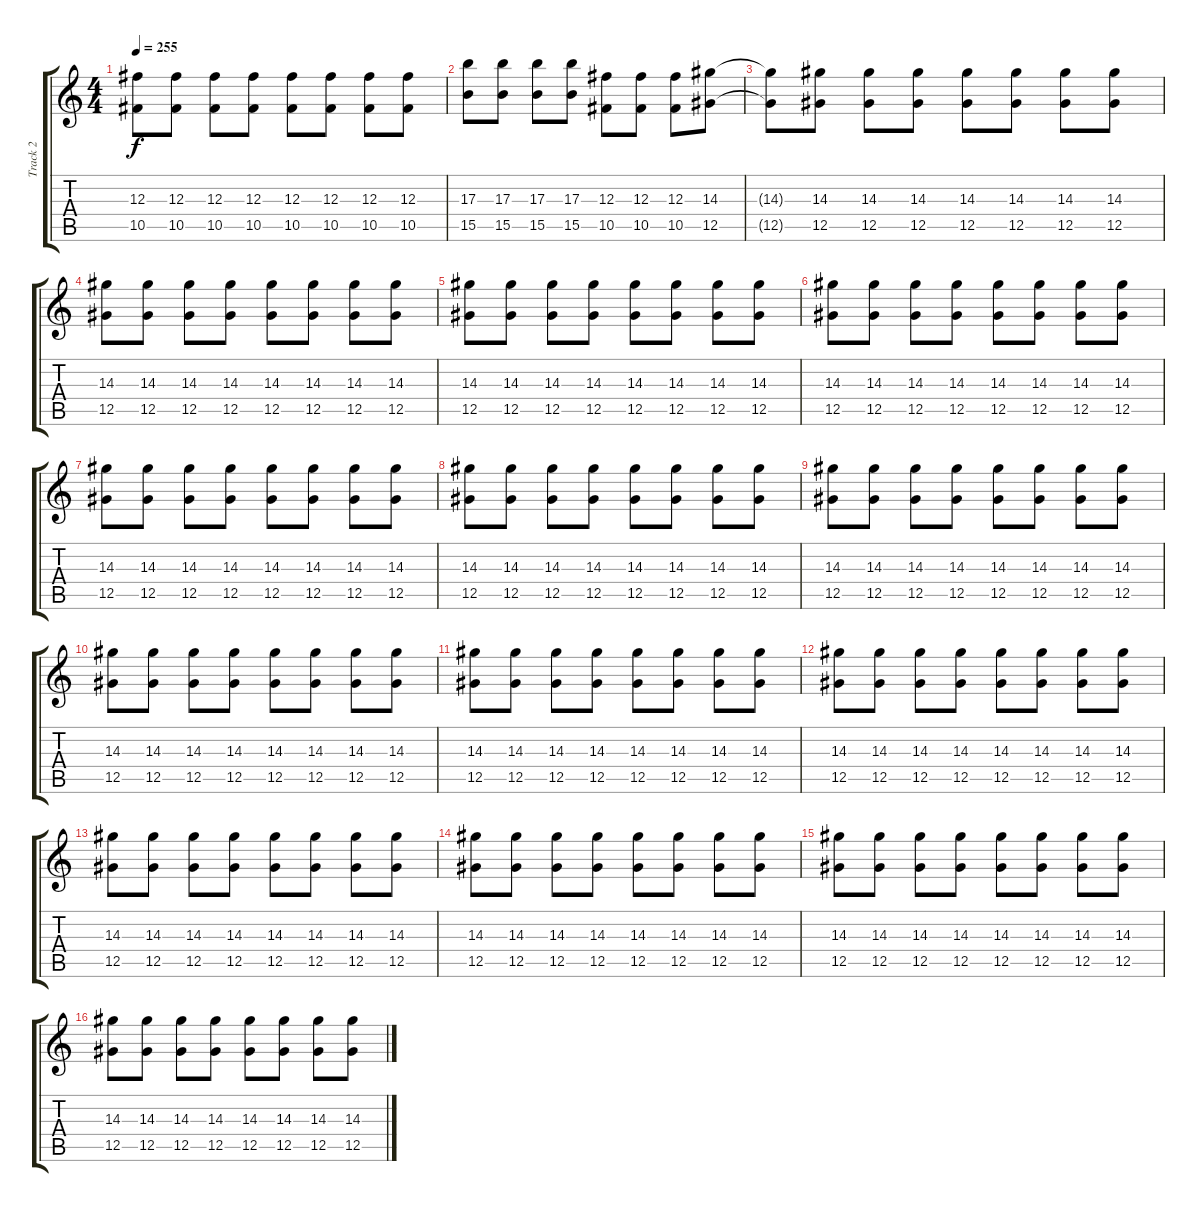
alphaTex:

\track ("Track 2" "Track 2") {instrument distortionguitar}
\staff {score tabs}
\tuning (Eb4 Bb3 Gb3 Db3 Ab2 Db2) {hide}
\ts (4 4)
\tempo 255
\clef g2
\ks c
(12.3 10.5).8{dy f} (12.3 10.5).8 (12.3 10.5).8 (12.3 10.5).8 (12.3 10.5).8 (12.3 10.5).8 (12.3 10.5).8 (12.3 10.5).8 |
(17.3 15.5).8 (17.3 15.5).8 (17.3 15.5).8 (17.3 15.5).8 (12.3 10.5).8 (12.3 10.5).8 (12.3 10.5).8 (14.3 12.5).8 |
(14.3{t} 12.5{t}).8 (14.3 12.5).8 (14.3 12.5).8 (14.3 12.5).8 (14.3 12.5).8 (14.3 12.5).8 (14.3 12.5).8 (14.3 12.5).8 |
(14.3 12.5).8 (14.3 12.5).8 (14.3 12.5).8 (14.3 12.5).8 (14.3 12.5).8 (14.3 12.5).8 (14.3 12.5).8 (14.3 12.5).8 |
(14.3 12.5).8 (14.3 12.5).8 (14.3 12.5).8 (14.3 12.5).8 (14.3 12.5).8 (14.3 12.5).8 (14.3 12.5).8 (14.3 12.5).8 |
(14.3 12.5).8 (14.3 12.5).8 (14.3 12.5).8 (14.3 12.5).8 (14.3 12.5).8 (14.3 12.5).8 (14.3 12.5).8 (14.3 12.5).8 |
(14.3 12.5).8 (14.3 12.5).8 (14.3 12.5).8 (14.3 12.5).8 (14.3 12.5).8 (14.3 12.5).8 (14.3 12.5).8 (14.3 12.5).8 |
(14.3 12.5).8 (14.3 12.5).8 (14.3 12.5).8 (14.3 12.5).8 (14.3 12.5).8 (14.3 12.5).8 (14.3 12.5).8 (14.3 12.5).8 |
(14.3 12.5).8 (14.3 12.5).8 (14.3 12.5).8 (14.3 12.5).8 (14.3 12.5).8 (14.3 12.5).8 (14.3 12.5).8 (14.3 12.5).8 |
(14.3 12.5).8 (14.3 12.5).8 (14.3 12.5).8 (14.3 12.5).8 (14.3 12.5).8 (14.3 12.5).8 (14.3 12.5).8 (14.3 12.5).8 |
(14.3 12.5).8 (14.3 12.5).8 (14.3 12.5).8 (14.3 12.5).8 (14.3 12.5).8 (14.3 12.5).8 (14.3 12.5).8 (14.3 12.5).8 |
(14.3 12.5).8 (14.3 12.5).8 (14.3 12.5).8 (14.3 12.5).8 (14.3 12.5).8 (14.3 12.5).8 (14.3 12.5).8 (14.3 12.5).8 |
(14.3 12.5).8 (14.3 12.5).8 (14.3 12.5).8 (14.3 12.5).8 (14.3 12.5).8 (14.3 12.5).8 (14.3 12.5).8 (14.3 12.5).8 |
(14.3 12.5).8 (14.3 12.5).8 (14.3 12.5).8 (14.3 12.5).8 (14.3 12.5).8 (14.3 12.5).8 (14.3 12.5).8 (14.3 12.5).8 |
(14.3 12.5).8 (14.3 12.5).8 (14.3 12.5).8 (14.3 12.5).8 (14.3 12.5).8 (14.3 12.5).8 (14.3 12.5).8 (14.3 12.5).8 |
(14.3 12.5).8 (14.3 12.5).8 (14.3 12.5).8 (14.3 12.5).8 (14.3 12.5).8 (14.3 12.5).8 (14.3 12.5).8 (14.3 12.5).8
